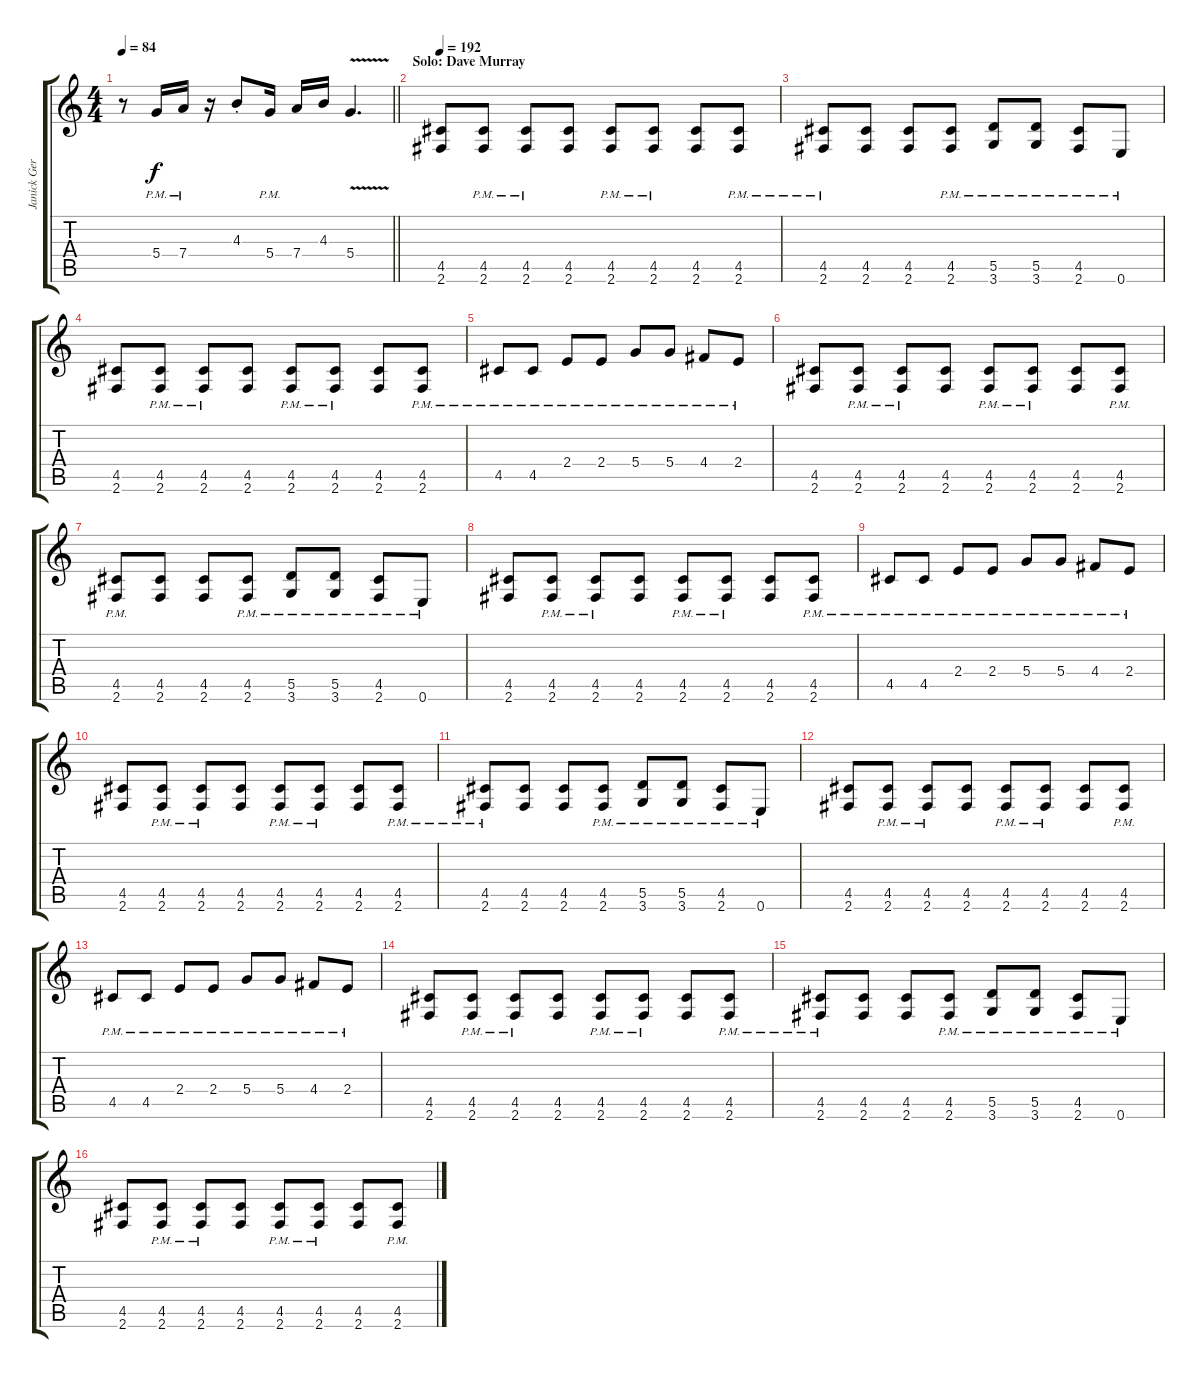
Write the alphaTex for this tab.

\track ("Janick Gers" "Janick Ger") {instrument distortionguitar}
\staff {score tabs}
\tuning (E4 B3 G3 D3 A2 E2) {hide}
\ts (4 4)
\tempo 84
\clef g2
\barLineRight lightlight
\ks c
r.8{dy f} 5.4{pm}.16 7.4{pm}.16 r.16 4.3{st}.8 5.4{pm}.16 7.4.16 4.3.16 5.4{v}.4{d} |
\section ("" "Solo: Dave Murray")
\tempo 192
(4.5 2.6).8 (4.5{pm} 2.6{pm}).8 (4.5{pm} 2.6{pm}).8 (4.5 2.6).8 (4.5{pm} 2.6{pm}).8 (4.5{pm} 2.6{pm}).8 (4.5 2.6).8 (4.5{pm} 2.6{pm}).8 |
(4.5{pm} 2.6{pm}).8 (4.5 2.6).8 (4.5 2.6).8 (4.5{pm} 2.6{pm}).8 (5.5{pm} 3.6{pm}).8 (5.5{pm} 3.6{pm}).8 (4.5{pm} 2.6{pm}).8 0.6{pm}.8 |
(4.5 2.6).8 (4.5{pm} 2.6{pm}).8 (4.5{pm} 2.6{pm}).8 (4.5 2.6).8 (4.5{pm} 2.6{pm}).8 (4.5{pm} 2.6{pm}).8 (4.5 2.6).8 (4.5{pm} 2.6{pm}).8 |
4.5{pm}.8 4.5{pm}.8 2.4{pm}.8 2.4{pm}.8 5.4{pm}.8 5.4{pm}.8 4.4{pm}.8 2.4{pm}.8 |
(4.5 2.6).8 (4.5{pm} 2.6{pm}).8 (4.5{pm} 2.6{pm}).8 (4.5 2.6).8 (4.5{pm} 2.6{pm}).8 (4.5{pm} 2.6{pm}).8 (4.5 2.6).8 (4.5{pm} 2.6{pm}).8 |
(4.5{pm} 2.6{pm}).8 (4.5 2.6).8 (4.5 2.6).8 (4.5{pm} 2.6{pm}).8 (5.5{pm} 3.6{pm}).8 (5.5{pm} 3.6{pm}).8 (4.5{pm} 2.6{pm}).8 0.6{pm}.8 |
(4.5 2.6).8 (4.5{pm} 2.6{pm}).8 (4.5{pm} 2.6{pm}).8 (4.5 2.6).8 (4.5{pm} 2.6{pm}).8 (4.5{pm} 2.6{pm}).8 (4.5 2.6).8 (4.5{pm} 2.6{pm}).8 |
4.5{pm}.8 4.5{pm}.8 2.4{pm}.8 2.4{pm}.8 5.4{pm}.8 5.4{pm}.8 4.4{pm}.8 2.4{pm}.8 |
(4.5 2.6).8 (4.5{pm} 2.6{pm}).8 (4.5{pm} 2.6{pm}).8 (4.5 2.6).8 (4.5{pm} 2.6{pm}).8 (4.5{pm} 2.6{pm}).8 (4.5 2.6).8 (4.5{pm} 2.6{pm}).8 |
(4.5{pm} 2.6{pm}).8 (4.5 2.6).8 (4.5 2.6).8 (4.5{pm} 2.6{pm}).8 (5.5{pm} 3.6{pm}).8 (5.5{pm} 3.6{pm}).8 (4.5{pm} 2.6{pm}).8 0.6{pm}.8 |
(4.5 2.6).8 (4.5{pm} 2.6{pm}).8 (4.5{pm} 2.6{pm}).8 (4.5 2.6).8 (4.5{pm} 2.6{pm}).8 (4.5{pm} 2.6{pm}).8 (4.5 2.6).8 (4.5{pm} 2.6{pm}).8 |
4.5{pm}.8 4.5{pm}.8 2.4{pm}.8 2.4{pm}.8 5.4{pm}.8 5.4{pm}.8 4.4{pm}.8 2.4{pm}.8 |
(4.5 2.6).8 (4.5{pm} 2.6{pm}).8 (4.5{pm} 2.6{pm}).8 (4.5 2.6).8 (4.5{pm} 2.6{pm}).8 (4.5{pm} 2.6{pm}).8 (4.5 2.6).8 (4.5{pm} 2.6{pm}).8 |
(4.5{pm} 2.6{pm}).8 (4.5 2.6).8 (4.5 2.6).8 (4.5{pm} 2.6{pm}).8 (5.5{pm} 3.6{pm}).8 (5.5{pm} 3.6{pm}).8 (4.5{pm} 2.6{pm}).8 0.6{pm}.8 |
(4.5 2.6).8 (4.5{pm} 2.6{pm}).8 (4.5{pm} 2.6{pm}).8 (4.5 2.6).8 (4.5{pm} 2.6{pm}).8 (4.5{pm} 2.6{pm}).8 (4.5 2.6).8 (4.5{pm} 2.6{pm}).8
